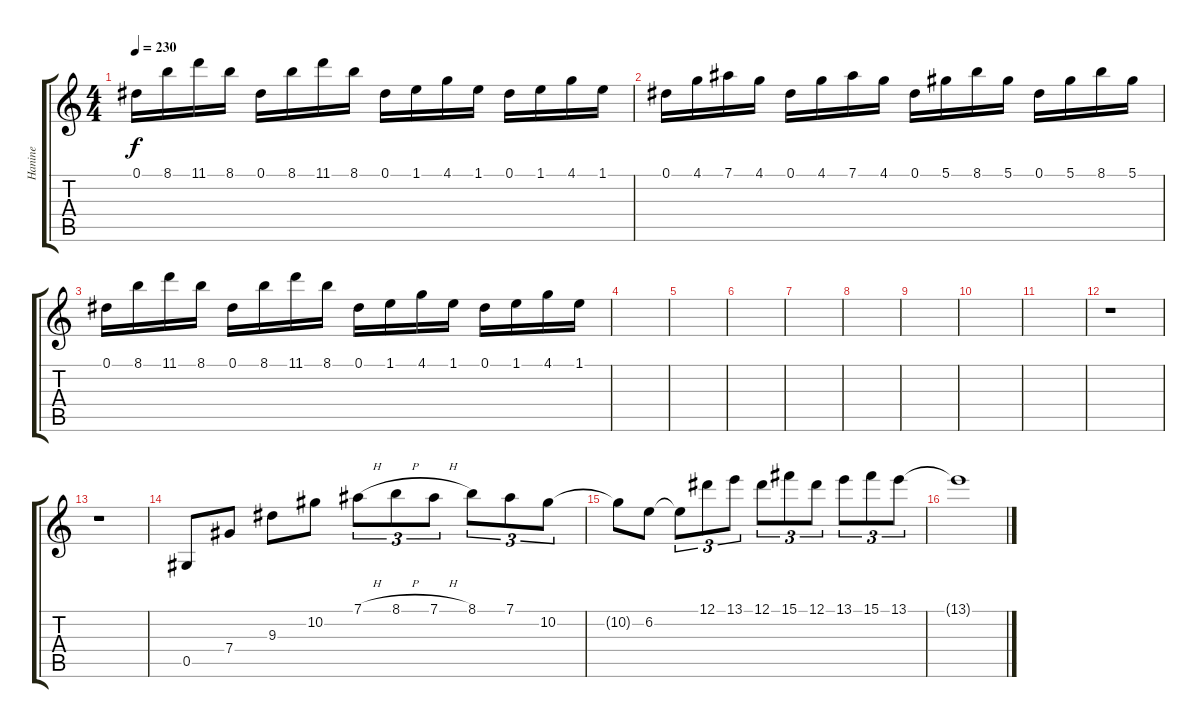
\track ("Hanine" "Hanine") {instrument distortionguitar}
\staff {score tabs}
\tuning (Eb4 Bb3 Gb3 Db3 Ab2 Eb2) {hide}
\ts (4 4)
\tempo 230
\clef g2
\ks c
0.1.16{dy f} 8.1.16 11.1.16 8.1.16 0.1.16 8.1.16 11.1.16 8.1.16 0.1.16 1.1.16 4.1.16 1.1.16 0.1.16 1.1.16 4.1.16 1.1.16 |
0.1.16 4.1.16 7.1.16 4.1.16 0.1.16 4.1.16 7.1.16 4.1.16 0.1.16 5.1.16 8.1.16 5.1.16 0.1.16 5.1.16 8.1.16 5.1.16 |
0.1.16 8.1.16 11.1.16 8.1.16 0.1.16 8.1.16 11.1.16 8.1.16 0.1.16 1.1.16 4.1.16 1.1.16 0.1.16 1.1.16 4.1.16 1.1.16 |
|
|
|
|
|
|
|
|
r.1 |
r.1 |
0.5.8 7.4.8 9.3.8 10.2.8 7.1{h}.8{tu (3 2)} 8.1{h}.8{tu (3 2)} 7.1{h}.8{tu (3 2)} 8.1.8{tu (3 2)} 7.1.8{tu (3 2)} 10.2.8{tu (3 2)} |
10.2{t}.8 6.2.8 6.2{t}.8{tu (3 2)} 12.1.8{tu (3 2)} 13.1.8{tu (3 2)} 12.1.8{tu (3 2)} 15.1.8{tu (3 2)} 12.1.8{tu (3 2)} 13.1.8{tu (3 2)} 15.1.8{tu (3 2)} 13.1.8{tu (3 2)} |
13.1{t}.1
